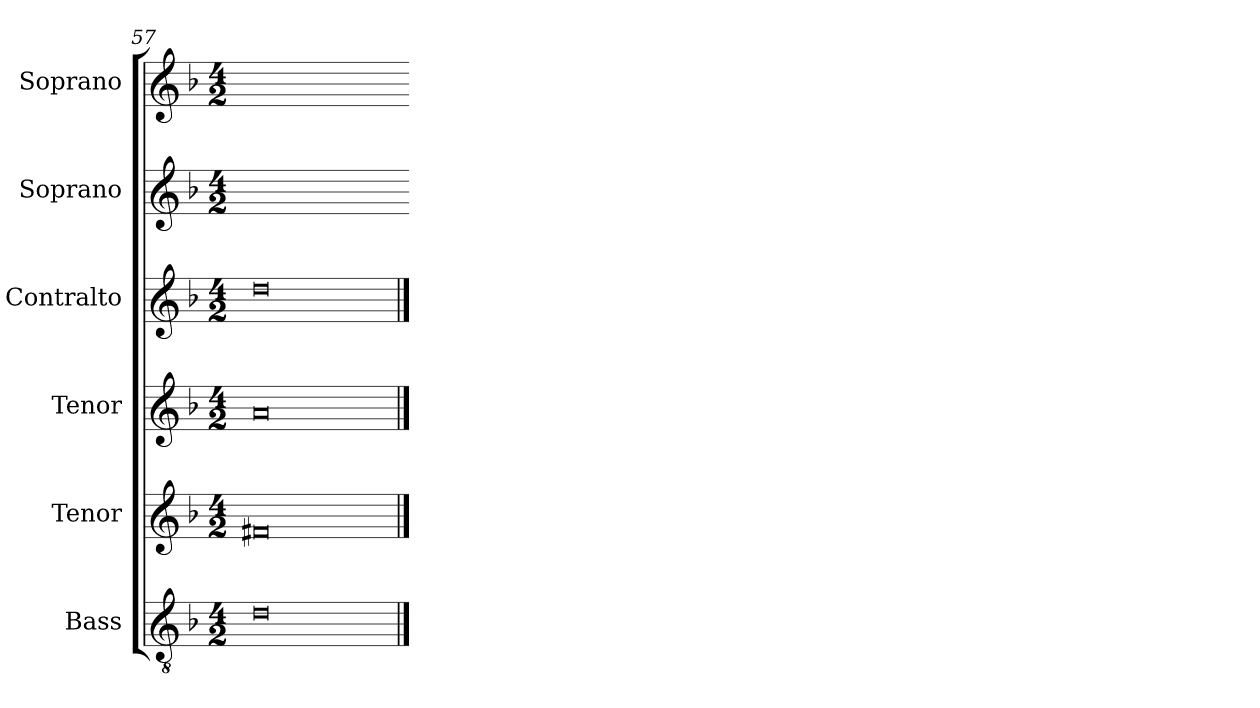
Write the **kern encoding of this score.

**kern	**kern	**kern	**kern	**kern	**kern
*part6	*part5	*part4	*part3	*part2	*part1
*staff6	*staff5	*staff4	*staff3	*staff2	*staff1
*I"Bass	*I"Tenor	*I"Tenor	*I"Contralto	*I"Soprano	*I"Soprano
*I'B	*I'T	*I'T	*I'A	*I'S	*I'S
*clefGv2	*clefG2	*clefG2	*clefG2	*clefG2	*clefG2
*k[b-]	*k[b-]	*k[b-]	*k[b-]	*k[b-]	*k[b-]
*M4/2	*M4/2	*M4/2	*M4/2	*M4/2	*M4/2
=57	=57	=57	=57	=57	=57
0d	0f#X	0a	0dd	0ryy	0ryy
==	==	==	==	=	=
*-	*-	*-	*-	*-	*-
